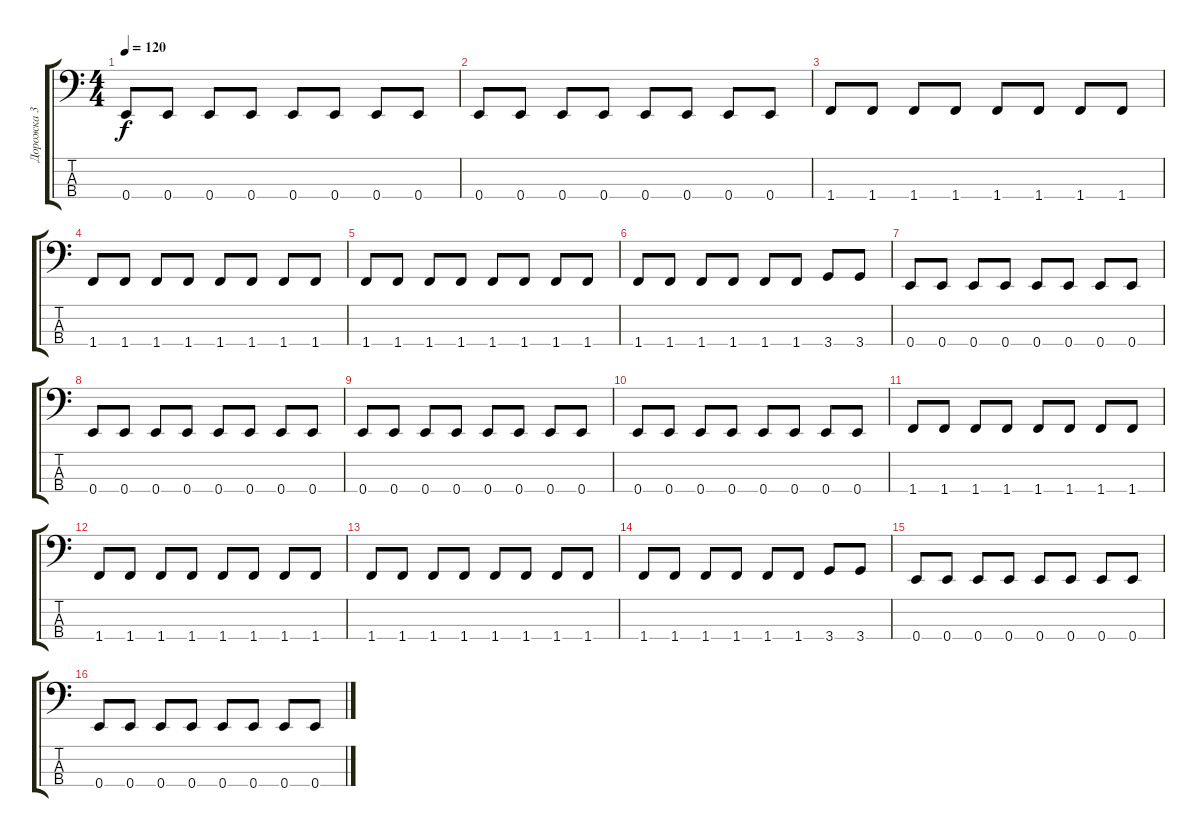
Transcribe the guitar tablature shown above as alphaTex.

\track ("Дорожка 3" "Дорожка 3") {instrument electricbassfinger}
\staff {score tabs}
\tuning (G2 D2 A1 E1) {hide}
\ts (4 4)
\tempo 120
\clef f4
\ks c
0.4.8{dy f} 0.4.8 0.4.8 0.4.8 0.4.8 0.4.8 0.4.8 0.4.8 |
0.4.8 0.4.8 0.4.8 0.4.8 0.4.8 0.4.8 0.4.8 0.4.8 |
1.4.8 1.4.8 1.4.8 1.4.8 1.4.8 1.4.8 1.4.8 1.4.8 |
1.4.8 1.4.8 1.4.8 1.4.8 1.4.8 1.4.8 1.4.8 1.4.8 |
1.4.8 1.4.8 1.4.8 1.4.8 1.4.8 1.4.8 1.4.8 1.4.8 |
1.4.8 1.4.8 1.4.8 1.4.8 1.4.8 1.4.8 3.4.8 3.4.8 |
0.4.8 0.4.8 0.4.8 0.4.8 0.4.8 0.4.8 0.4.8 0.4.8 |
0.4.8 0.4.8 0.4.8 0.4.8 0.4.8 0.4.8 0.4.8 0.4.8 |
0.4.8 0.4.8 0.4.8 0.4.8 0.4.8 0.4.8 0.4.8 0.4.8 |
0.4.8 0.4.8 0.4.8 0.4.8 0.4.8 0.4.8 0.4.8 0.4.8 |
1.4.8 1.4.8 1.4.8 1.4.8 1.4.8 1.4.8 1.4.8 1.4.8 |
1.4.8 1.4.8 1.4.8 1.4.8 1.4.8 1.4.8 1.4.8 1.4.8 |
1.4.8 1.4.8 1.4.8 1.4.8 1.4.8 1.4.8 1.4.8 1.4.8 |
1.4.8 1.4.8 1.4.8 1.4.8 1.4.8 1.4.8 3.4.8 3.4.8 |
0.4.8 0.4.8 0.4.8 0.4.8 0.4.8 0.4.8 0.4.8 0.4.8 |
0.4.8 0.4.8 0.4.8 0.4.8 0.4.8 0.4.8 0.4.8 0.4.8
